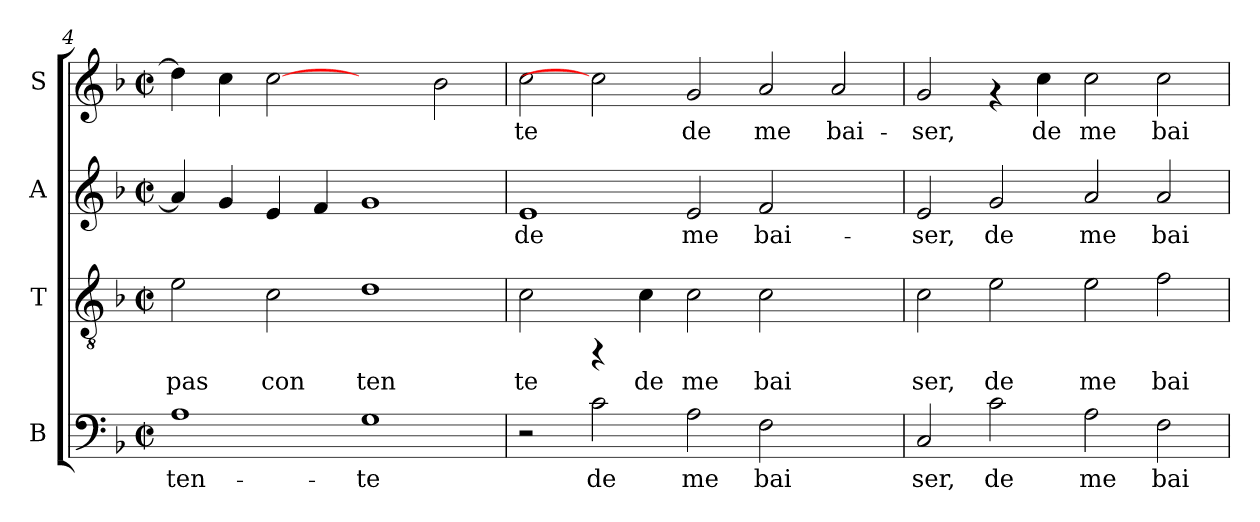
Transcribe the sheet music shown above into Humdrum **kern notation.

**kern	**text	**kern	**text	**kern	**text	**kern	**text
*part4	*part4	*part3	*part3	*part2	*part2	*part1	*part1
*staff4	*staff4	*staff3	*staff3	*staff2	*staff2	*staff1	*staff1
*I"B	*	*I"T	*	*I"A	*	*I"S	*
*clefF4	*	*clefGv2	*	*clefG2	*	*clefG2	*
*k[b-]	*	*k[b-]	*	*k[b-]	*	*k[b-]	*
*F:	*	*F:	*	*F:	*	*F:	*
*M2/2	*	*M2/2	*	*M2/2	*	*M2/2	*
*met(c|)	*	*met(c|)	*	*met(c|)	*	*met(c|)	*
=4	=4	=4	=4	=4	=4	=4	=4
!	!LO:LY:b:cj	!	!LO:LY:b:cj	!	!LO:LY:b:cj	!	!LO:LY:b:cj
1A	-ten-	2e\	pas	4a/]	.	4dd\]	.
!	!	!	!	!	!LO:LY:b:cj	!	!LO:LY:b:cj
.	.	.	.	4g/	.	4cc\	.
!	!	!	!LO:LY:b:cj	!	!LO:LY:b:cj	!	!LO:LY:b:cj
.	.	2c\	con	4e/	.	[2cc	.
!	!	!	!	!	!LO:LY:b:cj	!	!
.	.	.	.	4f/	.	.	.
!	!LO:LY:b:cj	!	!LO:LY:b:cj	!	!LO:LY:b:cj	!	!
1G	-te	1d	ten	1g	.	2ryy	.
!	!	!	!	!	!	!	!LO:LY:b:cj
.	.	.	.	.	.	2b-\	.
!!LO:LB:g=z
=5	=5	=5	=5	=5	=5	=5	=5
!	!	!	!LO:LY:b:cj	!	!LO:LY:b:cj	!	!LO:LY:b:cj
2r	.	2c\	te	1e	de	2cc\	te
!	!LO:LY:b:cj	!	!	!	!	!	!
2c\	de	4rFF	.	.	.	2cc]	.
!	!	!	!LO:LY:b:cj	!	!	!	!
.	.	4c\	de	.	.	.	.
!	!LO:LY:b:cj	!	!LO:LY:b:cj	!	!LO:LY:b:cj	!	!LO:LY:b:cj
2A\	me	2c\	me	2e/	me	2g/	de
!	!LO:LY:b:cj	!	!LO:LY:b:cj	!	!LO:LY:b:cj	!	!LO:LY:b:cj
2F\	bai	2c\	bai	2f/	bai-	2a/	me
!	!	!	!	!	!	!	!LO:LY:b:cj
2ryy	.	2ryy	.	2ryy	.	2a/	bai-
=6	=6	=6	=6	=6	=6	=6	=6
!	!LO:LY:b:cj	!	!LO:LY:b:cj	!	!LO:LY:b:cj	!	!LO:LY:b:cj
2C/	ser,	2c\	ser,	2e/	-ser,	2g/	-ser,
!	!LO:LY:b:cj	!	!LO:LY:b:cj	!	!LO:LY:b:cj	!	!
2c\	de	2e\	de	2g/	de	4rf	.
!	!	!	!	!	!	!	!LO:LY:b:cj
.	.	.	.	.	.	4cc\	de
!	!LO:LY:b:cj	!	!LO:LY:b:cj	!	!LO:LY:b:cj	!	!LO:LY:b:cj
2A\	me	2e\	me	2a/	me	2cc\	me
!	!LO:LY:b:cj	!	!LO:LY:b:cj	!	!LO:LY:b:cj	!	!LO:LY:b:cj
2F\	bai	2f\	bai	2a/	bai-	2cc\	bai-
=	=	=	=	=	=	=	=
*-	*-	*-	*-	*-	*-	*-	*-
